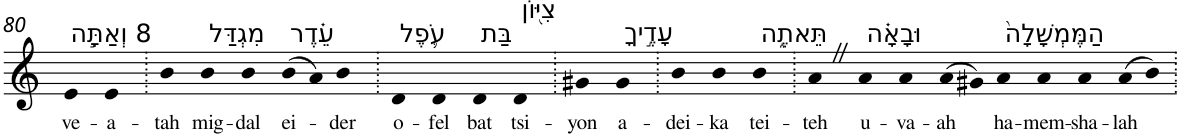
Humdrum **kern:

**kern	**text
*part1	*part1
*staff1	*staff1
*I"Piano	*
*I'Pno	*
!!LO:PB:g=z
*clefG2	*
*k[]	*
=80	=80
!LO:TX:a:t=8 וְאַתָּ֣ה	!
!	!LO:LY:b
4e	ve-
!	!LO:LY:b
4e	-a-
=81.	=81.
!	!LO:LY:b
4b	-tah
!LO:TX:a:t=מִגְדַּל	!
!	!LO:LY:b
4b	mig-
!	!LO:LY:b
4b	-dal
!LO:TX:a:t=עֵ֗דֶר	!
!	!LO:LY:b
(>8b	ei-
8a)	.
!	!LO:LY:b
4b	-der
=82.	=82.
!LO:TX:a:t=עֹ֛פֶל	!
!	!LO:LY:b
4d	o-
!	!LO:LY:b
4d	-fel
!LO:TX:a:t=בַּת	!
!	!LO:LY:b
4d	bat
!LO:TX:a:t=צִיּ֖וֹן	!
!	!LO:LY:b
4d	tsi-
=83.	=83.
!	!LO:LY:b
4g#X	-yon
!LO:TX:a:t=עָדֶ֣יךָ	!
!	!LO:LY:b
4g#	a-
=84.	=84.
!	!LO:LY:b
4b	-dei-
!	!LO:LY:b
4b	-ka
!LO:TX:a:t=תֵּאתֶ֑ה	!
!	!LO:LY:b
4b	tei-
=85.	=85.
!	!LO:LY:b
4aZ	-teh
!LO:TX:a:t=וּבָאָ֗ה	!
!	!LO:LY:b
4a	u-
!	!LO:LY:b
4a	-va-
!	!LO:LY:b
(>8a	-ah
8g#X)	.
!LO:TX:a:t=הַמֶּמְשָׁלָה֙	!
!	!LO:LY:b
4a	ha-
!	!LO:LY:b
4a	-mem-
!	!LO:LY:b
4a	-sha-
!	!LO:LY:b
(>8a	-lah
8b)	.
=.	=.
*-	*-
